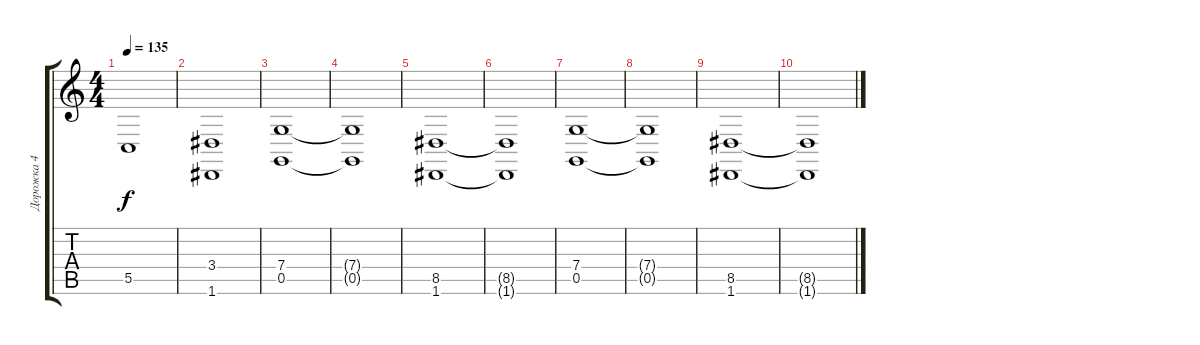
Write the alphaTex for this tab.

\track ("Дорожка 4" "Дорожка 4") {instrument stringensemble2}
\staff {score tabs}
\tuning (D4 A3 F3 C3 G2 D2) {hide}
\ts (4 4)
\tempo 135
\clef g2
\ks c
5.5.1{dy f} |
(3.4 1.6).1 |
(7.4 0.5).1 |
(7.4{t} 0.5{t}).1 |
(8.5 1.6).1 |
(8.5{t} 1.6{t}).1 |
(7.4 0.5).1 |
(7.4{t} 0.5{t}).1 |
(8.5 1.6).1 |
(8.5{t} 1.6{t}).1
